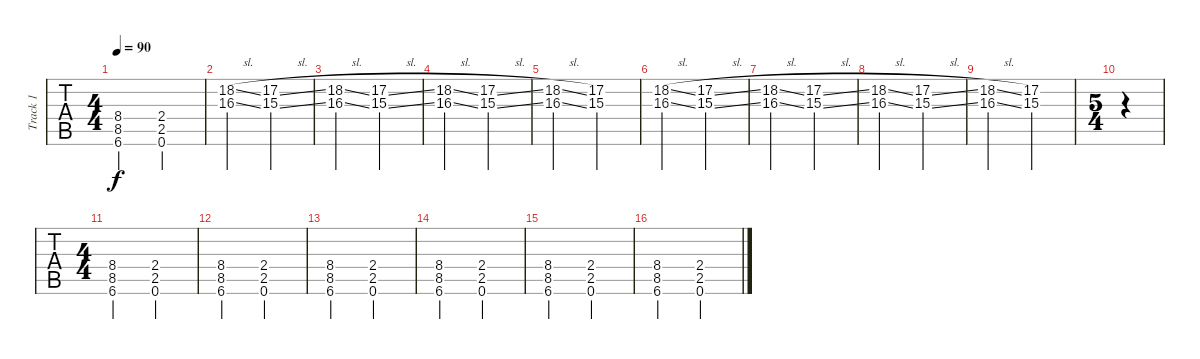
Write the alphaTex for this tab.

\track ("Track 1" "Track 1") {instrument stringensemble1}
\staff {tabs}
\tuning (C4 G3 Eb3 Bb2 F2 C2) {hide}
\ts (4 4)
\tempo 90
\clef g2
\ks c
(8.4 8.5 6.6).2{dy f} (2.4 2.5 0.6).2 |
(18.2{sl} 16.3{sl}).2 (17.2{sl} 15.3{sl}).2 |
(18.2{sl} 16.3{sl}).2 (17.2{sl} 15.3{sl}).2 |
(18.2{sl} 16.3{sl}).2 (17.2{sl} 15.3{sl}).2 |
(18.2{sl} 16.3{sl}).2 (17.2 15.3).2 |
(18.2{sl} 16.3{sl}).2 (17.2{sl} 15.3{sl}).2 |
(18.2{sl} 16.3{sl}).2 (17.2{sl} 15.3{sl}).2 |
(18.2{sl} 16.3{sl}).2 (17.2{sl} 15.3{sl}).2 |
(18.2{sl} 16.3{sl}).2 (17.2 15.3).2 |
\ts (5 4)
|
\ts (4 4)
(8.4 8.5 6.6).2 (2.4 2.5 0.6).2 |
(8.4 8.5 6.6).2 (2.4 2.5 0.6).2 |
(8.4 8.5 6.6).2 (2.4 2.5 0.6).2 |
(8.4 8.5 6.6).2 (2.4 2.5 0.6).2 |
(8.4 8.5 6.6).2 (2.4 2.5 0.6).2 |
(8.4 8.5 6.6).2 (2.4 2.5 0.6).2
